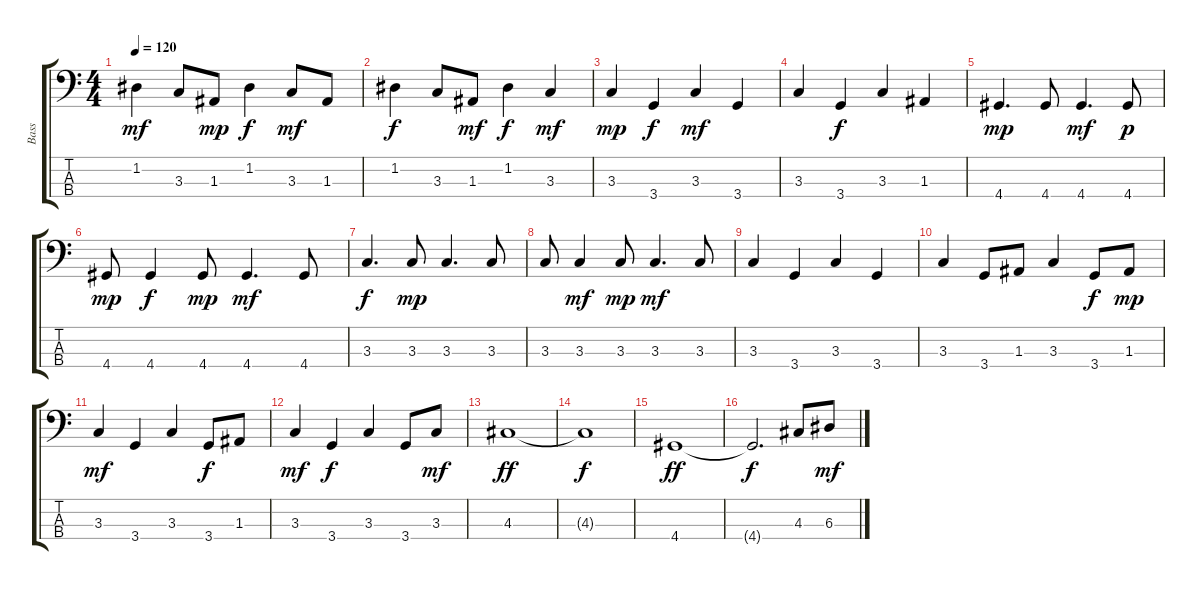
\track ("Bass" "Bass") {instrument electricbassfinger}
\staff {score tabs}
\tuning (G2 D2 A1 E1) {hide}
\ts (4 4)
\tempo 120
\clef f4
\ks c
1.2.4{dy mf} 3.3.8 1.3.8{dy mp} 1.2.4{dy f} 3.3.8{dy mf} 1.3.8 |
1.2.4{dy f} 3.3.8 1.3.8{dy mf} 1.2.4{dy f} 3.3.4{dy mf} |
3.3.4{dy mp} 3.4.4{dy f} 3.3.4{dy mf} 3.4.4 |
3.3.4 3.4.4{dy f} 3.3.4 1.3.4 |
4.4.4{d dy mp} 4.4.8 4.4.4{d dy mf} 4.4.8{dy p} |
4.4.8{dy mp} 4.4.4{dy f} 4.4.8{dy mp} 4.4.4{d dy mf} 4.4.8 |
3.3.4{d dy f} 3.3.8{dy mp} 3.3.4{d} 3.3.8 |
3.3.8 3.3.4{dy mf} 3.3.8{dy mp} 3.3.4{d dy mf} 3.3.8 |
3.3.4 3.4.4 3.3.4 3.4.4 |
3.3.4 3.4.8 1.3.8 3.3.4 3.4.8{dy f} 1.3.8{dy mp} |
3.3.4{dy mf} 3.4.4 3.3.4 3.4.8{dy f} 1.3.8 |
3.3.4{dy mf} 3.4.4{dy f} 3.3.4 3.4.8 3.3.8{dy mf} |
4.3.1{dy ff} |
4.3{t}.1{dy f} |
4.4.1{dy ff} |
4.4{t}.2{d dy f} 4.3.8 6.3.8{dy mf}
